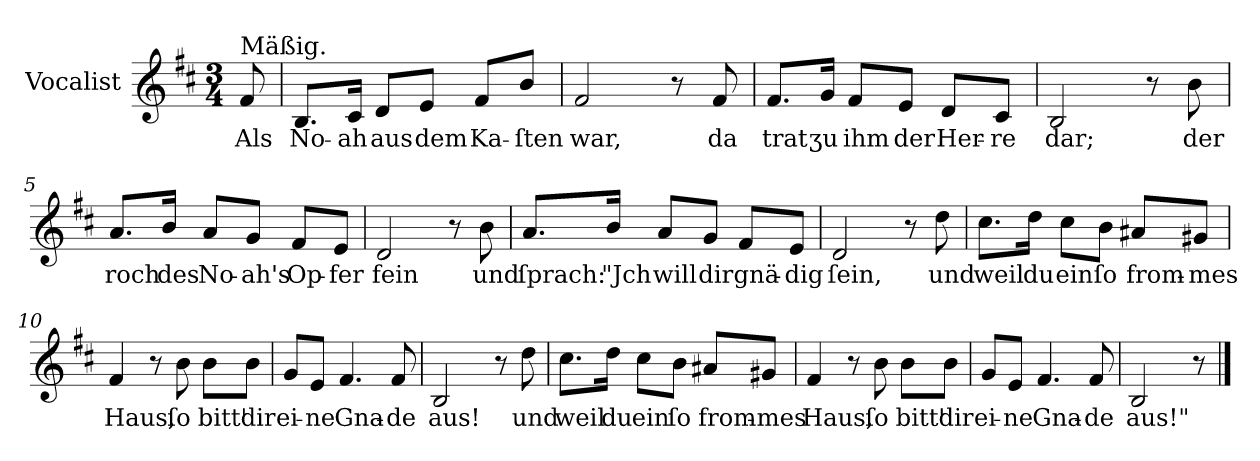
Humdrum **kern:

**kern	**text
*part1	*part1
*staff1	*staff1
*I"Vocalist	*
*clefG2	*
*k[f#c#]	*
*b:	*
*M3/4	*
=	=
!LO:TX:a:t=Mäßig.	!
8f#	Als
=1	=1
8.B/L	No-
16c#/Jk	-ah
8d/L	aus
8e/J	dem
8f#/L	Ka-
8b/J	-ſten
=2	=2
2f#	war,
8r	.
8f#	da
=3	=3
8.f#/L	trat
16g/Jk	ʒu
8f#/L	ihm
8e/J	der
8d/L	Her-
8c#/J	-re
=4	=4
2B	dar;
8r	.
8b	der
=5	=5
8.a/L	roch
16b/Jk	des
8a/L	No-
8g/J	-ah's
8f#/L	Op-
8e/J	-fer
=6	=6
2d	fein
8r	.
8b	und
=7	=7
8.a/L	ſprach:
16b/Jk	"Jch
8a/L	will
8g/J	dir
8f#/L	gnä-
8e/J	-dig
=8	=8
2d	ſein,
8r	.
8dd	und
=9	=9
8.cc#\L	weil
16dd\Jk	du
8cc#\L	ein
8b\J	ſo
8a#X/L	from-
8g#X/J	-mes
=10	=10
4f#	Haus,
8r	.
8b	ſo
8b\L	bitt'
8b\J	dir
=11	=11
8g/L	ei-
8e/J	-ne
4.f#	Gna-
8f#	-de
=12	=12
2B	aus!
8r	.
8dd	und
=13	=13
8.cc#\L	weil
16dd\Jk	du
8cc#\L	ein
8b\J	ſo
8a#X/L	from-
8g#X/J	-mes
=14	=14
4f#	Haus,
8r	.
8b	ſo
8b\L	bitt'
8b\J	dir
=15	=15
8g/L	ei-
8e/J	-ne
4.f#	Gna-
8f#	-de
=16	=16
2B	aus!"
8r	.
==	==
*-	*-
